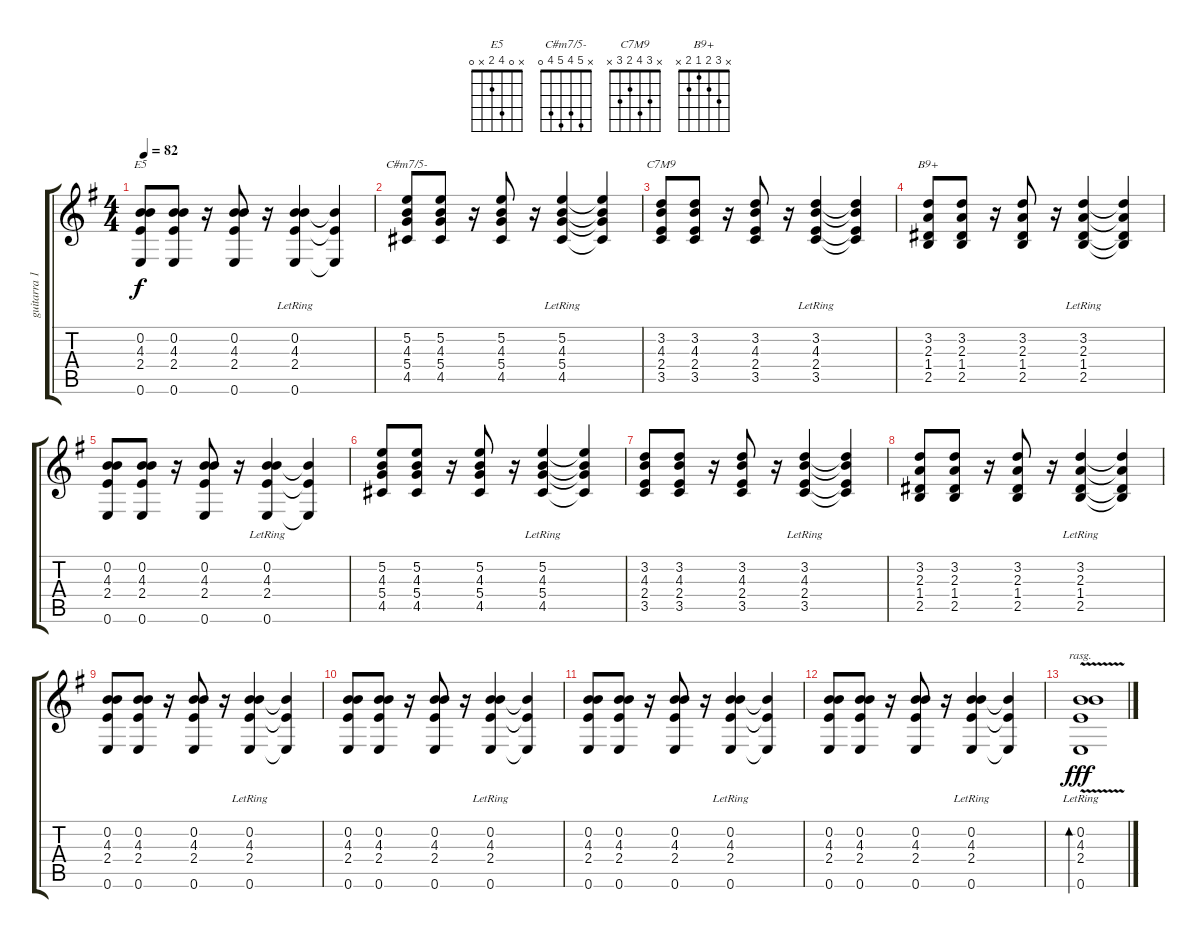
\track ("guitarra 1" "guitarra 1") {instrument acousticguitarsteel}
\staff {score tabs}
\tuning (E4 B3 G3 D3 A2 E2) {hide}
\chord ("E5" x 0 4 2 x 0)
\chord ("C#m7/5-" x 5 4 5 4 0)
\chord ("C7M9" x 3 4 2 3 x)
\chord ("B9+" x 3 2 1 2 x)
\ts (4 4)
\tempo 82
\clef g2
\ks eminor
(0.2 4.3 2.4 0.6).8{ch "E5" dy f} (0.2 4.3 2.4 0.6).8 r.16 (0.2 4.3 2.4 0.6).8 r.16 (0.2{lr} 4.3{lr} 2.4{lr} 0.6{lr}).4 (4.3{t} 2.4{t} 0.6{t}).4 |
(5.2 4.3 5.4 4.5).8{ch "C#m7/5-"} (5.2 4.3 5.4 4.5).8 r.16 (5.2 4.3 5.4 4.5).8 r.16 (5.2{lr} 4.3{lr} 5.4{lr} 4.5{lr}).4 (5.2{t} 4.3{t} 5.4{t} 4.5{t}).4 |
(3.2 4.3 2.4 3.5).8{ch "C7M9"} (3.2 4.3 2.4 3.5).8 r.16 (3.2 4.3 2.4 3.5).8 r.16 (3.2{lr} 4.3{lr} 2.4{lr} 3.5{lr}).4 (3.2{t} 4.3{t} 2.4{t} 3.5{t}).4 |
(3.2 2.3 1.4 2.5).8{ch "B9+"} (3.2 2.3 1.4 2.5).8 r.16 (3.2 2.3 1.4 2.5).8 r.16 (3.2{lr} 2.3{lr} 1.4{lr} 2.5{lr}).4 (3.2{t} 2.3{t} 1.4{t} 2.5{t}).4 |
(0.2 4.3 2.4 0.6).8 (0.2 4.3 2.4 0.6).8 r.16 (0.2 4.3 2.4 0.6).8 r.16 (0.2{lr} 4.3{lr} 2.4{lr} 0.6{lr}).4 (4.3{t} 2.4{t} 0.6{t}).4 |
(5.2 4.3 5.4 4.5).8 (5.2 4.3 5.4 4.5).8 r.16 (5.2 4.3 5.4 4.5).8 r.16 (5.2{lr} 4.3{lr} 5.4{lr} 4.5{lr}).4 (5.2{t} 4.3{t} 5.4{t} 4.5{t}).4 |
(3.2 4.3 2.4 3.5).8 (3.2 4.3 2.4 3.5).8 r.16 (3.2 4.3 2.4 3.5).8 r.16 (3.2{lr} 4.3{lr} 2.4{lr} 3.5{lr}).4 (3.2{t} 4.3{t} 2.4{t} 3.5{t}).4 |
(3.2 2.3 1.4 2.5).8 (3.2 2.3 1.4 2.5).8 r.16 (3.2 2.3 1.4 2.5).8 r.16 (3.2{lr} 2.3{lr} 1.4{lr} 2.5{lr}).4 (3.2{t} 2.3{t} 1.4{t} 2.5{t}).4 |
(0.2 4.3 2.4 0.6).8 (0.2 4.3 2.4 0.6).8 r.16 (0.2 4.3 2.4 0.6).8 r.16 (0.2{lr} 4.3{lr} 2.4{lr} 0.6{lr}).4 (4.3{t} 2.4{t} 0.6{t}).4 |
(0.2 4.3 2.4 0.6).8 (0.2 4.3 2.4 0.6).8 r.16 (0.2 4.3 2.4 0.6).8 r.16 (0.2{lr} 4.3{lr} 2.4{lr} 0.6{lr}).4 (4.3{t} 2.4{t} 0.6{t}).4 |
(0.2 4.3 2.4 0.6).8 (0.2 4.3 2.4 0.6).8 r.16 (0.2 4.3 2.4 0.6).8 r.16 (0.2{lr} 4.3{lr} 2.4{lr} 0.6{lr}).4 (4.3{t} 2.4{t} 0.6{t}).4 |
(0.2 4.3 2.4 0.6).8 (0.2 4.3 2.4 0.6).8 r.16 (0.2 4.3 2.4 0.6).8 r.16 (0.2{lr} 4.3{lr} 2.4{lr} 0.6{lr}).4 (4.3{t} 2.4{t} 0.6{t}).4 |
(0.2{v lr} 4.3 2.4 0.6).1{bd 480 rasg ii dy fff}
